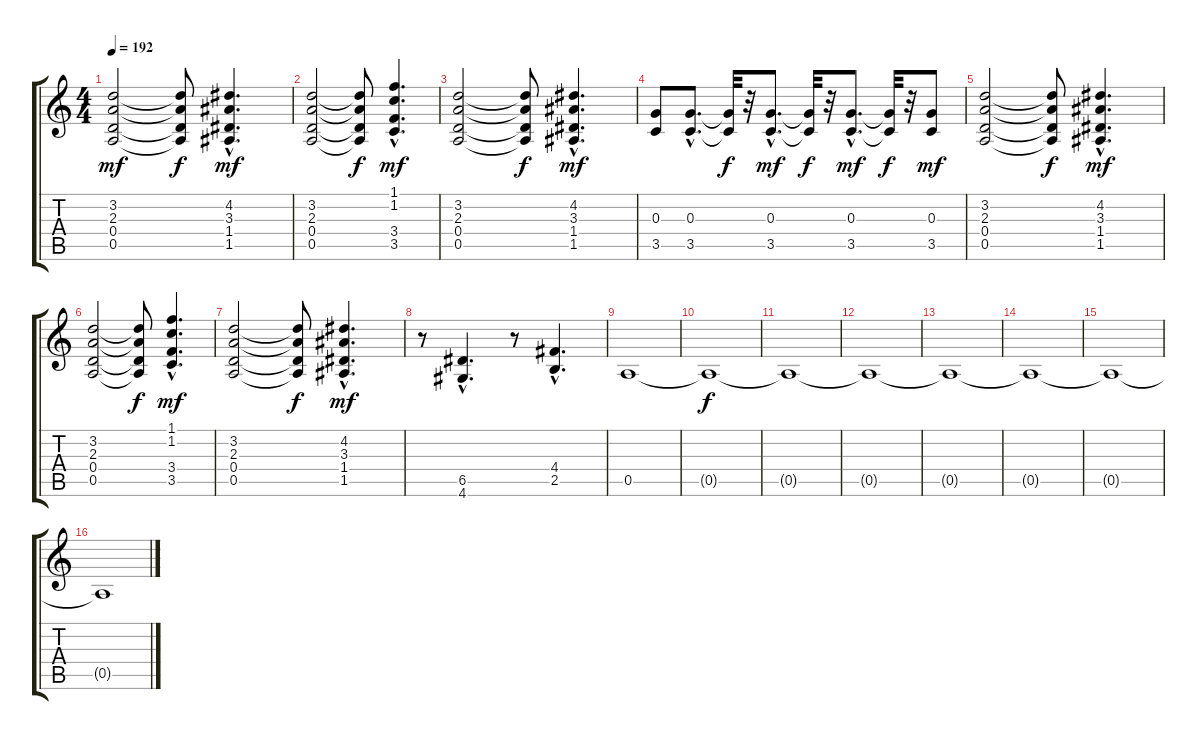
\track "" {instrument distortionguitar}
\staff {score tabs}
\tuning (E4 B3 G3 D3 A2 E2) {hide}
\ts (4 4)
\tempo 192
\clef g2
\ks c
(3.2 2.3 0.4 0.5).2{dy mf} (3.2{t} 2.3{t} 0.4{t} 0.5{t}).8{dy f} (4.2{hac} 3.3{hac} 1.4{hac} 1.5{hac}).4{d dy mf} |
(3.2 2.3 0.4 0.5).2 (3.2{t} 2.3{t} 0.4{t} 0.5{t}).8{dy f} (1.1{hac} 1.2{hac} 3.4{hac} 3.5{hac}).4{d dy mf} |
(3.2 2.3 0.4 0.5).2 (3.2{t} 2.3{t} 0.4{t} 0.5{t}).8{dy f} (4.2{hac} 3.3{hac} 1.4{hac} 1.5{hac}).4{d dy mf} |
(0.3 3.5).8 (0.3{hac} 3.5{hac}).8{d} (0.3{t} 3.5{t}).32{dy f} r.32 (0.3{hac} 3.5{hac}).8{d dy mf} (0.3{t} 3.5{t}).32{dy f} r.32 (0.3{hac} 3.5{hac}).8{d dy mf} (0.3{t} 3.5{t}).32{dy f} r.32 (0.3 3.5).8{dy mf} |
(3.2 2.3 0.4 0.5).2 (3.2{t} 2.3{t} 0.4{t} 0.5{t}).8{dy f} (4.2{hac} 3.3{hac} 1.4{hac} 1.5{hac}).4{d dy mf} |
(3.2 2.3 0.4 0.5).2 (3.2{t} 2.3{t} 0.4{t} 0.5{t}).8{dy f} (1.1{hac} 1.2{hac} 3.4{hac} 3.5{hac}).4{d dy mf} |
(3.2 2.3 0.4 0.5).2 (3.2{t} 2.3{t} 0.4{t} 0.5{t}).8{dy f} (4.2{hac} 3.3{hac} 1.4{hac} 1.5{hac}).4{d dy mf} |
r.8 (6.5{hac} 4.6{hac}).4{d} r.8 (4.4{hac} 2.5{hac}).4{d} |
0.5.1 |
0.5{t}.1{dy f} |
0.5{t}.1 |
0.5{t}.1 |
0.5{t}.1 |
0.5{t}.1 |
0.5{t}.1 |
0.5{t}.1
